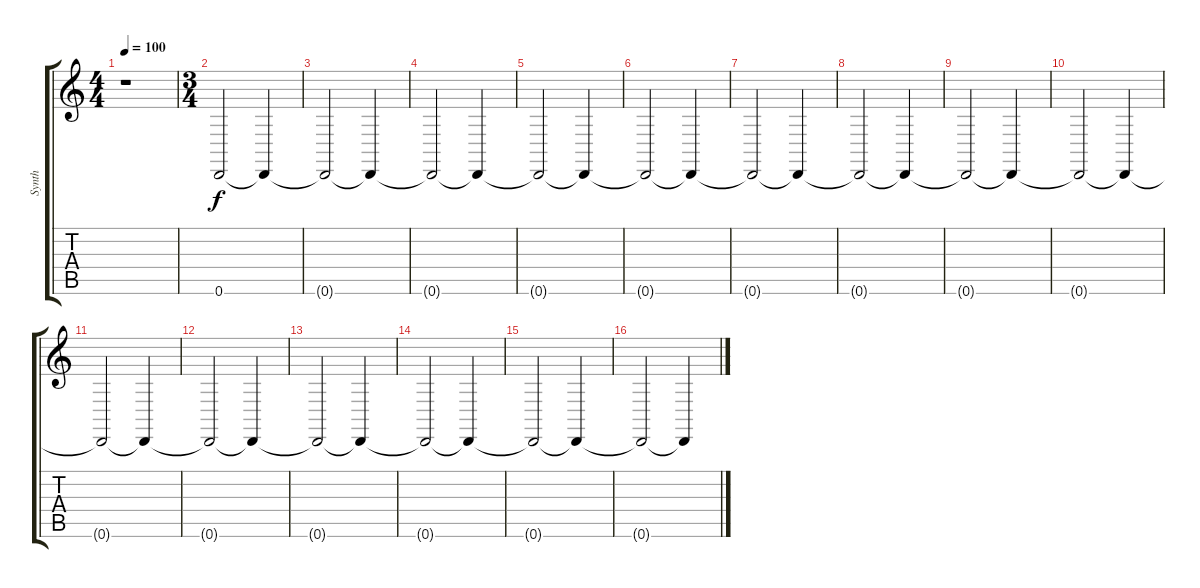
\track ("Synth" "Synth") {instrument stringensemble1}
\staff {score tabs}
\tuning (D4 A3 F3 C3 G2 D2) {hide}
\ts (4 4)
\tempo 100
\clef g2
\ks c
r.1{dy f volume 0 instrument stringensemble1} |
\ts (3 4)
0.6.2{volume 10} 0.6{t}.4 |
0.6{t}.2 0.6{t}.4 |
0.6{t}.2 0.6{t}.4 |
0.6{t}.2 0.6{t}.4 |
0.6{t}.2 0.6{t}.4 |
0.6{t}.2 0.6{t}.4 |
0.6{t}.2 0.6{t}.4 |
0.6{t}.2 0.6{t}.4 |
0.6{t}.2 0.6{t}.4 |
0.6{t}.2 0.6{t}.4 |
0.6{t}.2 0.6{t}.4 |
0.6{t}.2 0.6{t}.4 |
0.6{t}.2 0.6{t}.4 |
0.6{t}.2 0.6{t}.4 |
0.6{t}.2 0.6{t}.4
